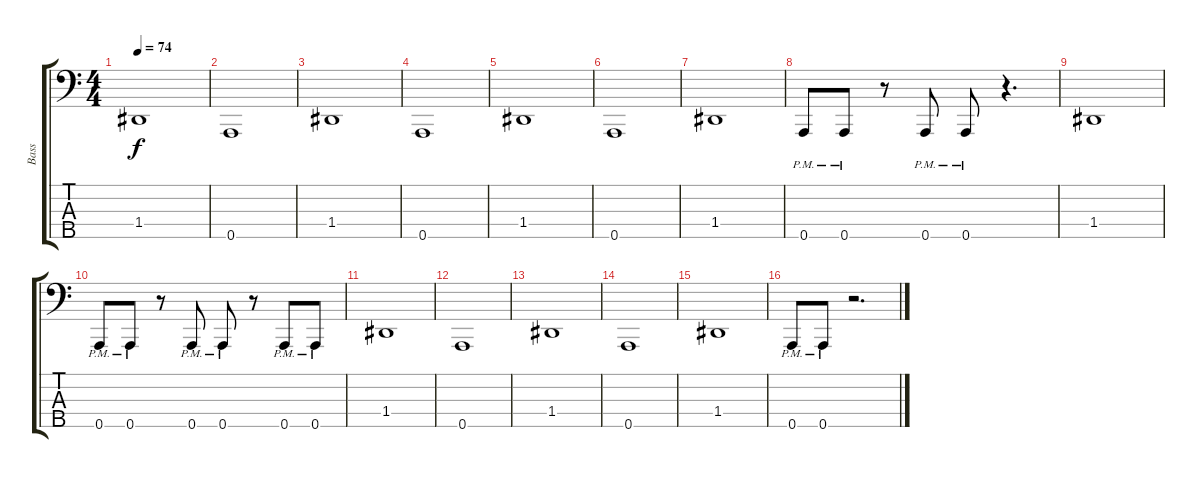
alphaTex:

\track ("Bass" "Bass") {instrument electricbassfinger}
\staff {score tabs}
\tuning (F2 C2 G1 D1 A0) {hide}
\ts (4 4)
\tempo 74
\clef f4
\ks c
1.4.1{dy f} |
0.5.1 |
1.4.1 |
0.5.1 |
1.4.1 |
0.5.1 |
1.4.1 |
0.5{pm}.8 0.5{pm}.8 r.8 0.5{pm}.8 0.5{pm}.8 r.4{d} |
1.4.1 |
0.5{pm}.8 0.5{pm}.8 r.8 0.5{pm}.8 0.5{pm}.8 r.8 0.5{pm}.8 0.5{pm}.8 |
1.4.1 |
\section ("" "")
0.5.1 |
1.4.1 |
0.5.1 |
1.4.1 |
0.5{pm}.8 0.5{pm}.8 r.2{d}
